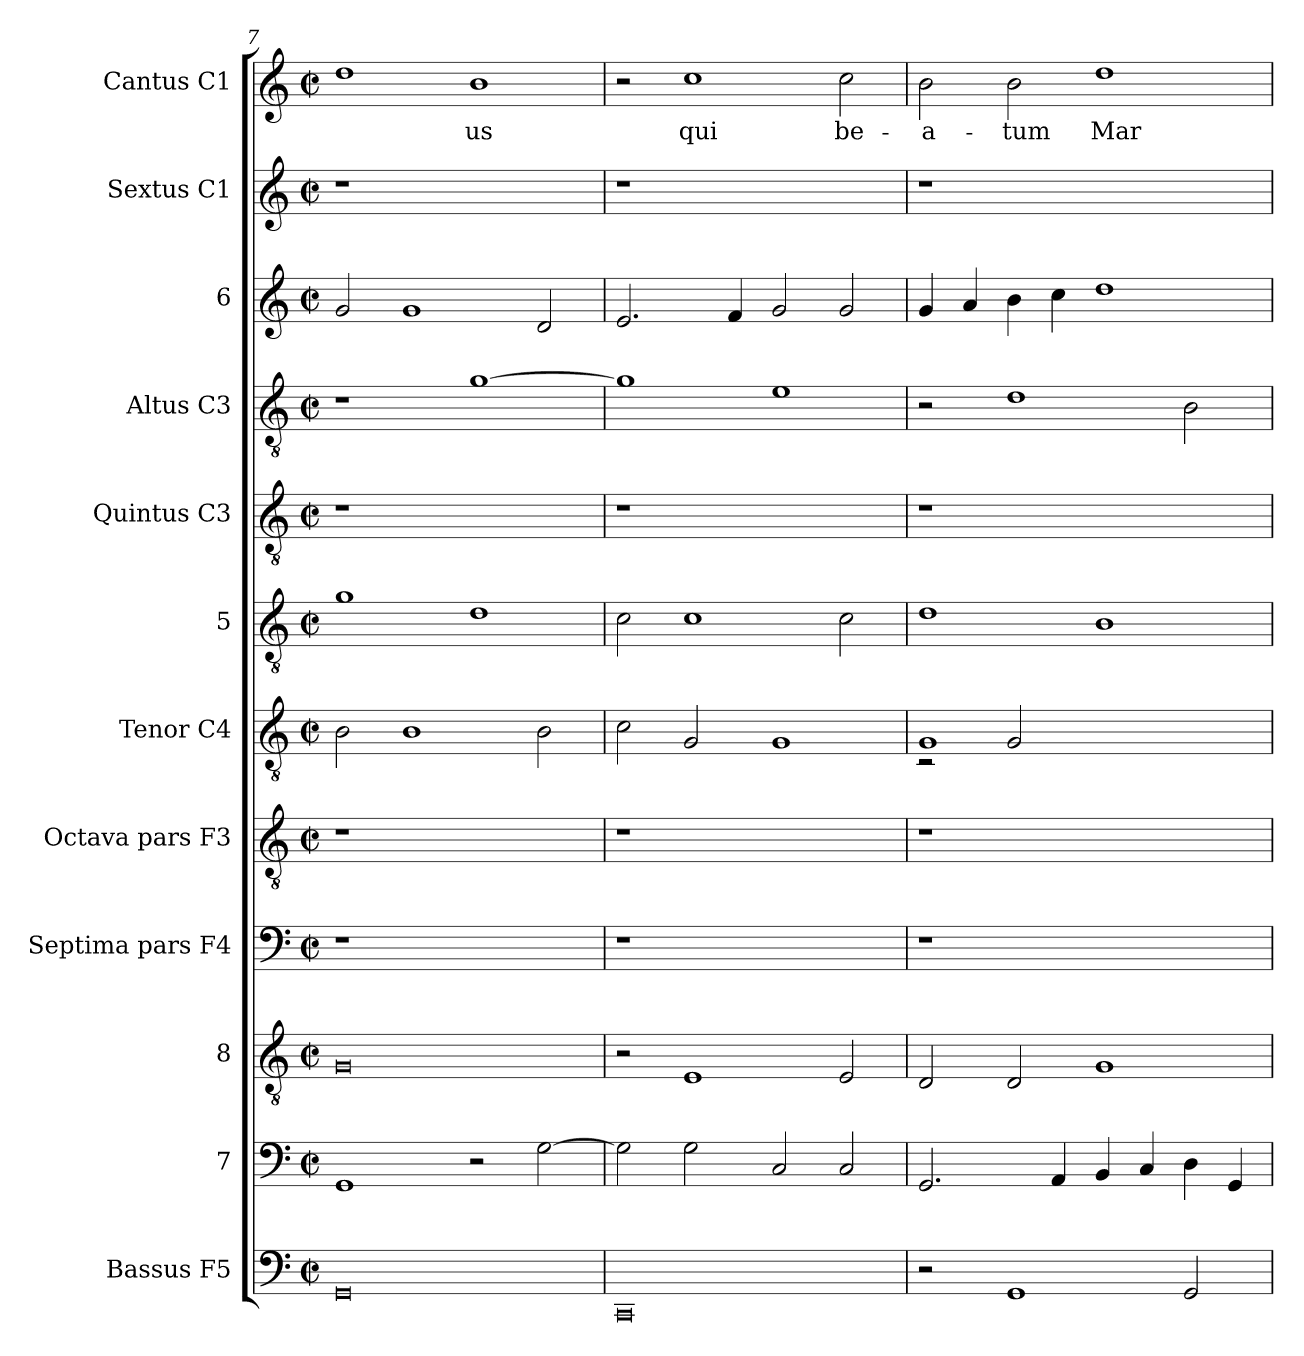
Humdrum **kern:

**kern	**kern	**kern	**kern	**kern	**kern	**kern	**kern	**kern	**kern	**kern	**kern	**text
*part12	*part11	*part10	*part9	*part8	*part7	*part6	*part5	*part4	*part3	*part2	*part1	*part1
*staff12	*staff11	*staff10	*staff9	*staff8	*staff7	*staff6	*staff5	*staff4	*staff3	*staff2	*staff1	*staff1
*I"Bassus F5	*I"7	*I"8	*I"Septima pars F4	*I"Octava pars F3	*I"Tenor C4	*I"5	*I"Quintus C3	*I"Altus C3	*I"6	*I"Sextus C1	*I"Cantus C1	*
*I'B	*	*	*	*	*I'T	*	*	*I'A	*	*	*I'C	*
!!LO:LB:g=z
*clefF4	*clefF4	*clefGv2	*clefF4	*clefGv2	*clefGv2	*clefGv2	*clefGv2	*clefGv2	*clefG2	*clefG2	*clefG2	*
*ITrd7c12	*	*	*	*	*	*	*	*	*	*	*	*
*k[]	*k[]	*k[]	*k[]	*k[]	*k[]	*k[]	*k[]	*k[]	*k[]	*k[]	*k[]	*
*C:	*C:	*C:	*C:	*C:	*C:	*C:	*C:	*C:	*C:	*C:	*C:	*
*M2/2	*M2/2	*M2/2	*M2/2	*M2/2	*M2/2	*M2/2	*M2/2	*M2/2	*M2/2	*M2/2	*M2/2	*
*met(c|)	*met(c|)	*met(c|)	*met(c|)	*met(c|)	*met(c|)	*met(c|)	*met(c|)	*met(c|)	*met(c|)	*met(c|)	*met(c|)	*
=7	=7	=7	=7	=7	=7	=7	=7	=7	=7	=7	=7	=7
0GGG	1GG	0G	1r	1r	2B\	1g	1r	1r	2g/	1r	1dd	.
.	.	.	.	.	1B	.	.	.	1g	.	.	.
!	!	!	!	!	!	!	!	!	!	!	!	!LO:LY:b
.	2r	.	1ryy	1ryy	.	1d	1ryy	[>1g	.	1ryy	1b	-us
.	[>2G\	.	.	.	2B\	.	.	.	2d/	.	.	.
=8	=8	=8	=8	=8	=8	=8	=8	=8	=8	=8	=8	=8
0CCC	2G\]	2r	1r	1r	2c\	2c\	1r	1g]	2.e/	1r	2r	.
!	!	!	!	!	!	!	!	!	!	!	!	!LO:LY:b
.	2G\	1E	.	.	2G/	1c	.	.	.	.	1cc	qui
.	.	.	.	.	.	.	.	.	4f/	.	.	.
.	2C/	.	1ryy	1ryy	1G	.	1ryy	1e	2g/	1ryy	.	.
!	!	!	!	!	!	!	!	!	!	!	!	!LO:LY:b
.	2C/	2E/	.	.	.	2c\	.	.	2g/	.	2cc\	be-
=9	=9	=9	=9	=9	=9	=9	=9	=9	=9	=9	=9	=9
*	*	*	*	*	*^	*	*	*	*	*	*	*
!	!	!	!	!	!	!	!	!	!	!	!	!	!LO:LY:b
2r	2.GG/	2D/	1r	1r	1G	2rC	1d	1r	2r	4g/	1r	2b\	-a-
.	.	.	.	.	.	.	.	.	.	4a/	.	.	.
!	!	!	!	!	!	!	!	!	!	!	!	!	!LO:LY:b
1GGG	.	2D/	.	.	.	2G/	.	.	1d	4b\	.	2b\	-tum
.	4AA/	.	.	.	.	.	.	.	.	4cc\	.	.	.
!	!	!	!	!	!	!	!	!	!	!	!	!	!LO:LY:b
.	4BB/	1G	1ryy	1ryy	1ryy	1ryy	1B	1ryy	.	1dd	1ryy	1dd	Mar-
.	4C/	.	.	.	.	.	.	.	.	.	.	.	.
2GGG/	4D\	.	.	.	.	.	.	.	2B\	.	.	.	.
.	4GG/	.	.	.	.	.	.	.	.	.	.	.	.
*	*	*	*	*	*v	*v	*	*	*	*	*	*	*
=	=	=	=	=	=	=	=	=	=	=	=	=
*-	*-	*-	*-	*-	*-	*-	*-	*-	*-	*-	*-	*-
